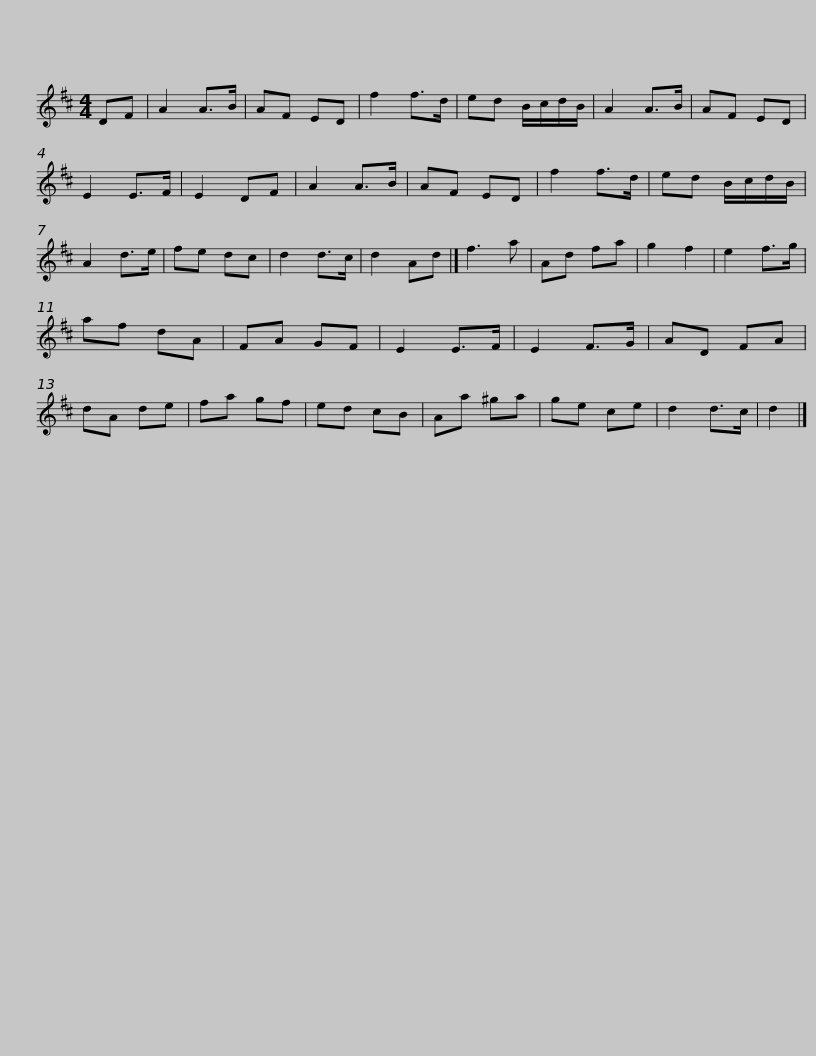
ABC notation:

X:1
L:1/8
M:4/4
I:linebreak $
K:D
V:1 treble
V:1
 DF | A2 A>B | AF ED | f2 f>d | ed B/c/d/B/ | %5
 A2 A>B | AF ED | E2 E>F | E2 DF | A2 A>B | %10
 AF ED |$ f2 f>d | ed B/c/d/B/ | A2 d>e | fe dc | %15
 d2 d>c | d2 Ad |] f3 a | Ad fa | g2 f2 | %20
 e2 f>g | af dA |$ FA GF | E2 E>F | E2 F>G | %25
 AD FA | dA de | fa gf | ed cB | Aa ^ga | %30
 ge ce | d2 d>c | d2 |] %33
